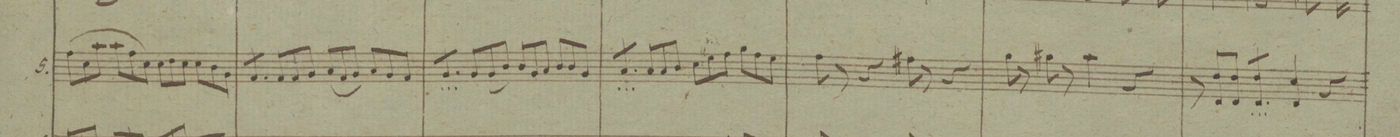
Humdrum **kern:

**kern	**dynam
*I"Violini	*
*clefG2	*
*k[b-]	*
*met(c)	*
*M4/4	*
(12ff\L	.
12cc\	.
12aa\J	.
12aa\L	.
12ff\	.
12cc\J)	.
12cc\L	.
12dd\	.
12cc\J	.
12cc\L	.
12b-\	.
12g\J	.
=9	=9
*tremolo	*
12f/L	.
12f/	.
12f/J	.
*Xtremolo	*
12f/L	.
12f/	.
12g/J	.
(12a/L	.
12f/	.
12g/J)	.
12a/L	.
12g/	.
12f/J	.
=10	=10
*tremolo	*
12g'/L	.
12g'/	.
12g'/J	.
*Xtremolo	*
12g/L	.
(12g/	.
12b-/J)	.
12b-/L	.
12g/	.
12a/J	.
12b-/L	.
12b-/	.
12g/J	.
=11	=11
*tremolo	*
12a'/L	.
12a'/	.
12a'/J	.
*Xtremolo	*
12a/L	.
12a/	.
12b-/J	.
12cc\L	.
12ee\	.
12ff\J	.
12gg\L	.
12ff\	.
12ee\J	.
=12	=12
8ff\	.
8r	.
4r	.
8ff#X\	.
8r	.
4r	.
=13	=13
8gg\	.
8r	.
8gg#X\	.
8r	.
4aa\	.
4r	.
=14	=14
12r	.
12d/L 12dd	.
12d/J 12dd	.
*tremolo	*
12d'/L 12dd	.
12d'/ 12dd	.
12d'/J 12dd	.
*Xtremolo	*
4d/ 4cc	.
4r	.
=15	=15
*-	*-
